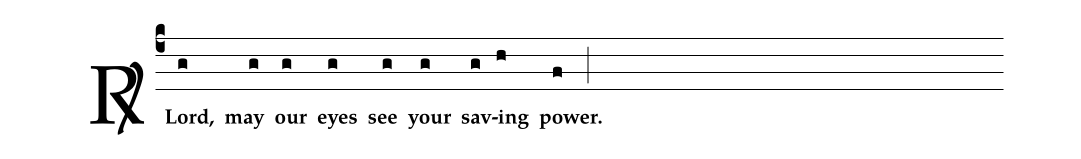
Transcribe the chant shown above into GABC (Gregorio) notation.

%%
(c4) <sp>R/</sp> <b>Lord,(g) may(g) our(g) eyes(g) see(g) your(g) sav(g)ing(h) power.</b>(f) (;)
